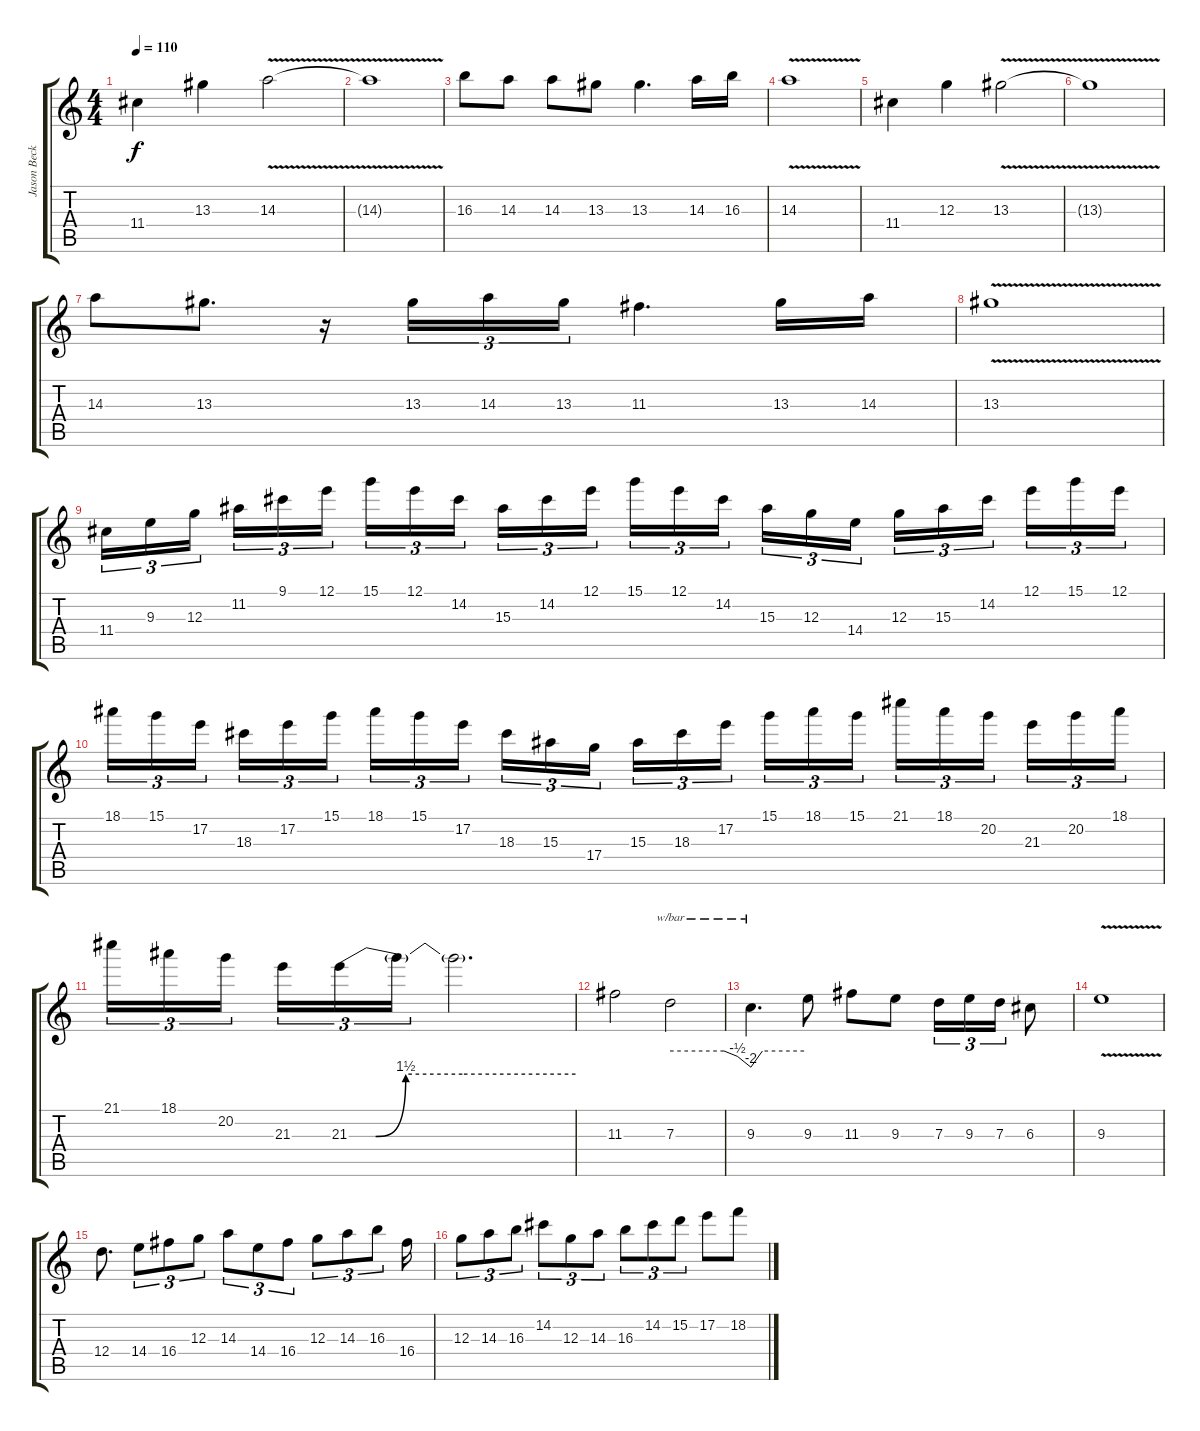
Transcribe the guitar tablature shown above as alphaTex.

\track ("Jason Becker" "Jason Beck") {instrument distortionguitar}
\staff {score tabs}
\tuning (E4 B3 G3 D3 A2 E2) {hide}
\ts (4 4)
\tempo 110
\clef g2
\ks c
11.4.4{dy f} 13.3.4 14.3{v}.2 |
14.3{t}.1 |
16.3.8 14.3.8 14.3.8 13.3.8 13.3.4{d} 14.3.16 16.3.16 |
14.3{v}.1 |
11.4.4 12.3.4 13.3{v}.2 |
13.3{t}.1 |
14.3.8 13.3.8{d} r.16 13.3.16{tu (3 2)} 14.3.16{tu (3 2)} 13.3.16{tu (3 2)} 11.3.4{d} 13.3.16 14.3.16 |
13.3{v}.1 |
11.4.16{tu (3 2)} 9.3.16{tu (3 2)} 12.3.16{tu (3 2) beam splitsecondary} 11.2.16{tu (3 2)} 9.1.16{tu (3 2)} 12.1.16{tu (3 2)} 15.1.16{tu (3 2)} 12.1.16{tu (3 2)} 14.2.16{tu (3 2) beam splitsecondary} 15.3.16{tu (3 2)} 14.2.16{tu (3 2)} 12.1.16{tu (3 2)} 15.1.16{tu (3 2)} 12.1.16{tu (3 2)} 14.2.16{tu (3 2) beam splitsecondary} 15.3.16{tu (3 2)} 12.3.16{tu (3 2)} 14.4.16{tu (3 2)} 12.3.16{tu (3 2)} 15.3.16{tu (3 2)} 14.2.16{tu (3 2) beam splitsecondary} 12.1.16{tu (3 2)} 15.1.16{tu (3 2)} 12.1.16{tu (3 2)} |
18.1.16{tu (3 2)} 15.1.16{tu (3 2)} 17.2.16{tu (3 2) beam splitsecondary} 18.3.16{tu (3 2)} 17.2.16{tu (3 2)} 15.1.16{tu (3 2)} 18.1.16{tu (3 2)} 15.1.16{tu (3 2)} 17.2.16{tu (3 2) beam splitsecondary} 18.3.16{tu (3 2)} 15.3.16{tu (3 2)} 17.4.16{tu (3 2)} 15.3.16{tu (3 2)} 18.3.16{tu (3 2)} 17.2.16{tu (3 2) beam splitsecondary} 15.1.16{tu (3 2)} 18.1.16{tu (3 2)} 15.1.16{tu (3 2)} 21.1.16{tu (3 2)} 18.1.16{tu (3 2)} 20.2.16{tu (3 2) beam splitsecondary} 21.3.16{tu (3 2)} 20.2.16{tu (3 2)} 18.1.16{tu (3 2)} |
21.1.16{tu (3 2)} 18.1.16{tu (3 2)} 20.2.16{tu (3 2) beam splitsecondary} 21.3.16{tu (3 2)} 21.3{be (custom 0 0 7 0 15 6 30 6 60 6)}.16{tu (3 2)} 21.3{t}.16{tu (3 2)} 21.3{t}.2{d} |
11.3.2 7.3.2{tbe (custom default 0 0 40 0 50 -2 60 -8)} |
9.3.4{d tbe (custom default 0 -8 13 0 60 0)} 9.3.8 11.3.8 9.3.8 7.3.16{tu (3 2)} 9.3.16{tu (3 2)} 7.3.16{tu (3 2)} 6.3.8 |
9.3{v}.1 |
12.4.8{d} 14.4.8{tu (3 2)} 16.4.8{tu (3 2)} 12.3.8{tu (3 2)} 14.3.8{tu (3 2)} 14.4.8{tu (3 2)} 16.4.8{tu (3 2)} 12.3.8{tu (3 2)} 14.3.8{tu (3 2)} 16.3.8{tu (3 2)} 16.4.16 |
12.3.8{tu (3 2)} 14.3.8{tu (3 2)} 16.3.8{tu (3 2)} 14.2.8{tu (3 2)} 12.3.8{tu (3 2)} 14.3.8{tu (3 2)} 16.3.8{tu (3 2)} 14.2.8{tu (3 2)} 15.2.8{tu (3 2)} 17.2.8 18.2.8
